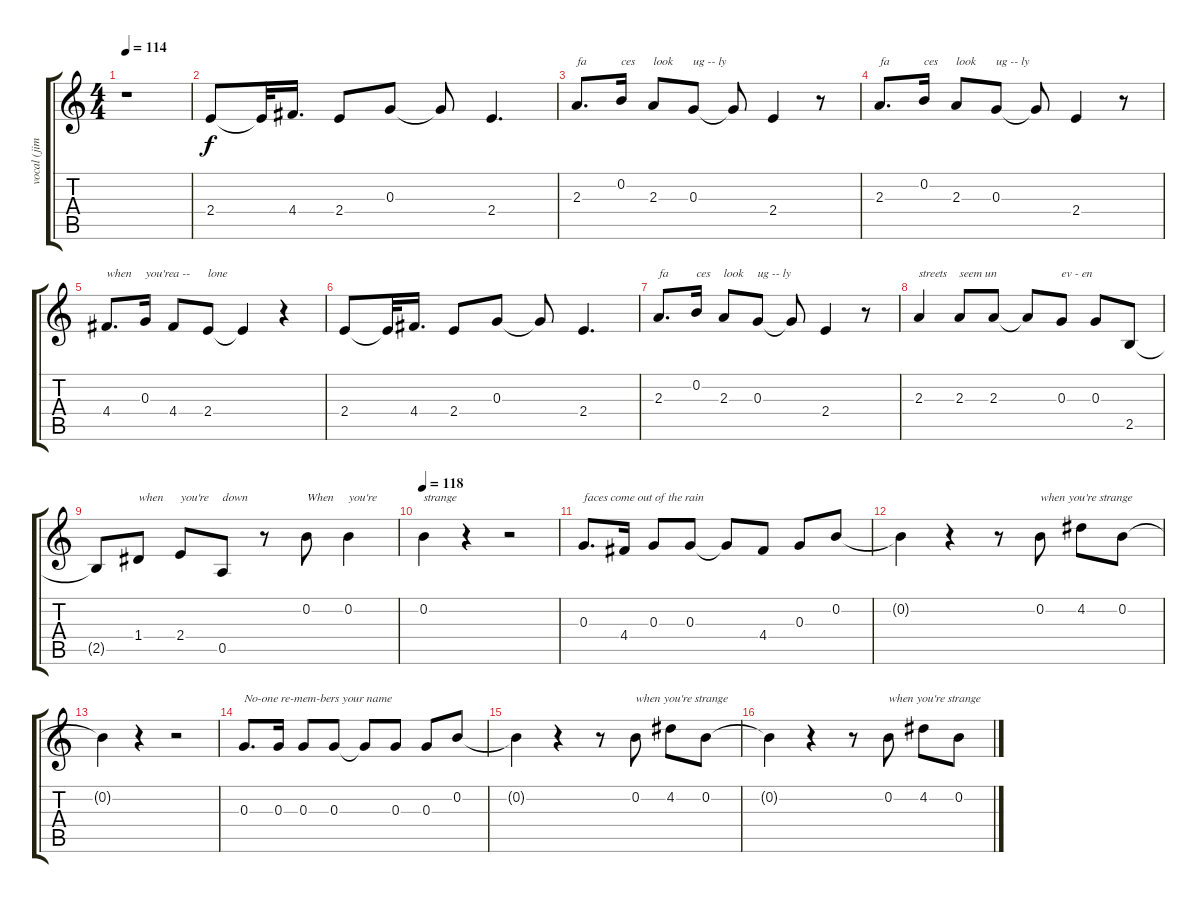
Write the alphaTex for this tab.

\track ("vocal (jim)" "vocal (jim") {instrument acousticguitarnylon}
\staff {score tabs}
\tuning (E4 B3 G3 D3 A2 E2) {hide}
\ts (4 4)
\tempo 114
\clef g2
\ks c
r.1{dy f instrument acousticguitarnylon} |
2.4.8 2.4{t}.32 4.4.16{d} 2.4.8 0.3.8 0.3{t}.8 2.4.4{d} |
2.3.8{d txt "fa"} 0.2.16{txt "ces"} 2.3.8{txt "look"} 0.3.8{txt "ug -- ly"} 0.3{t}.8 2.4.4 r.8 |
2.3.8{d txt "fa"} 0.2.16{txt "ces"} 2.3.8{txt "look"} 0.3.8{txt "ug -- ly"} 0.3{t}.8 2.4.4 r.8 |
4.4.8{d txt "when"} 0.3.16{txt "you're"} 4.4.8{txt "a --"} 2.4.8{txt "lone"} 2.4{t}.4 r.4 |
2.4.8 2.4{t}.32 4.4.16{d} 2.4.8 0.3.8 0.3{t}.8 2.4.4{d} |
2.3.8{d txt "fa"} 0.2.16{txt "ces"} 2.3.8{txt "look"} 0.3.8{txt "ug -- ly"} 0.3{t}.8 2.4.4 r.8 |
2.3.4{txt "streets"} 2.3.8{txt "seem un"} 2.3.8 2.3{t}.8 0.3.8{txt "ev - en"} 0.3.8 2.5.8 |
2.5{t}.8 1.4.8{txt "when"} 2.4.8{txt "you're"} 0.5.8{txt "down"} r.8 0.2.8{txt "When"} 0.2.4{txt "you're"} |
\tempo 115
\tempo 118
0.2.4{txt "strange"} r.4 r.2 |
0.3.8{d txt "faces come out of the rain"} 4.4.16 0.3.8 0.3.8 0.3{t}.8 4.4.8 0.3.8 0.2.8 |
0.2{t}.4 r.4 r.8 0.2.8{txt "when you're strange"} 4.2.8 0.2.8 |
0.2{t}.4 r.4 r.2 |
0.3.8{d txt "No-one re-mem-bers your name"} 0.3.16 0.3.8 0.3.8 0.3{t}.8 0.3.8 0.3.8 0.2.8 |
0.2{t}.4 r.4 r.8 0.2.8{txt "when you're strange"} 4.2.8 0.2.8 |
0.2{t}.4 r.4 r.8 0.2.8{txt "when you're strange"} 4.2.8 0.2.8
